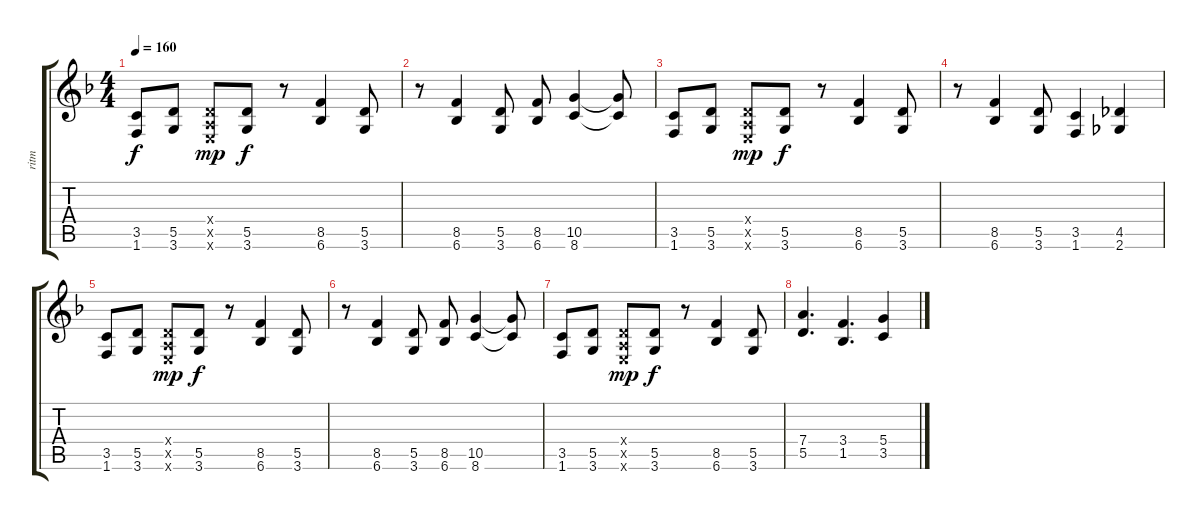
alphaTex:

\track ("ritm" "ritm") {instrument electricguitarclean}
\staff {score tabs}
\tuning (E4 B3 G3 D3 A2 E2) {hide}
\ts (4 4)
\tempo 160
\clef g2
\ks f
(3.5 1.6).8{dy f volume 0} (5.5 3.6).8 (0.4{x} 0.5{x} 0.6{x}).8{dy mp} (5.5 3.6).8{dy f} r.8 (8.5 6.6).4 (5.5 3.6).8 |
r.8 (8.5 6.6).4 (5.5 3.6).8 (8.5 6.6).8 (10.5 8.6).4 (10.5{t} 8.6{t}).8 |
(3.5 1.6).8 (5.5 3.6).8 (0.4{x} 0.5{x} 0.6{x}).8{dy mp} (5.5 3.6).8{dy f} r.8 (8.5 6.6).4 (5.5 3.6).8 |
r.8 (8.5 6.6).4 (5.5 3.6).8 (3.5 1.6).4 (4.5 2.6).4 |
(3.5 1.6).8 (5.5 3.6).8 (0.4{x} 0.5{x} 0.6{x}).8{dy mp} (5.5 3.6).8{dy f} r.8 (8.5 6.6).4 (5.5 3.6).8 |
r.8 (8.5 6.6).4 (5.5 3.6).8 (8.5 6.6).8 (10.5 8.6).4 (10.5{t} 8.6{t}).8 |
(3.5 1.6).8 (5.5 3.6).8 (0.4{x} 0.5{x} 0.6{x}).8{dy mp} (5.5 3.6).8{dy f} r.8 (8.5 6.6).4 (5.5 3.6).8 |
(7.4 5.5).4{d} (3.4 1.5).4{d} (5.4 3.5).4
